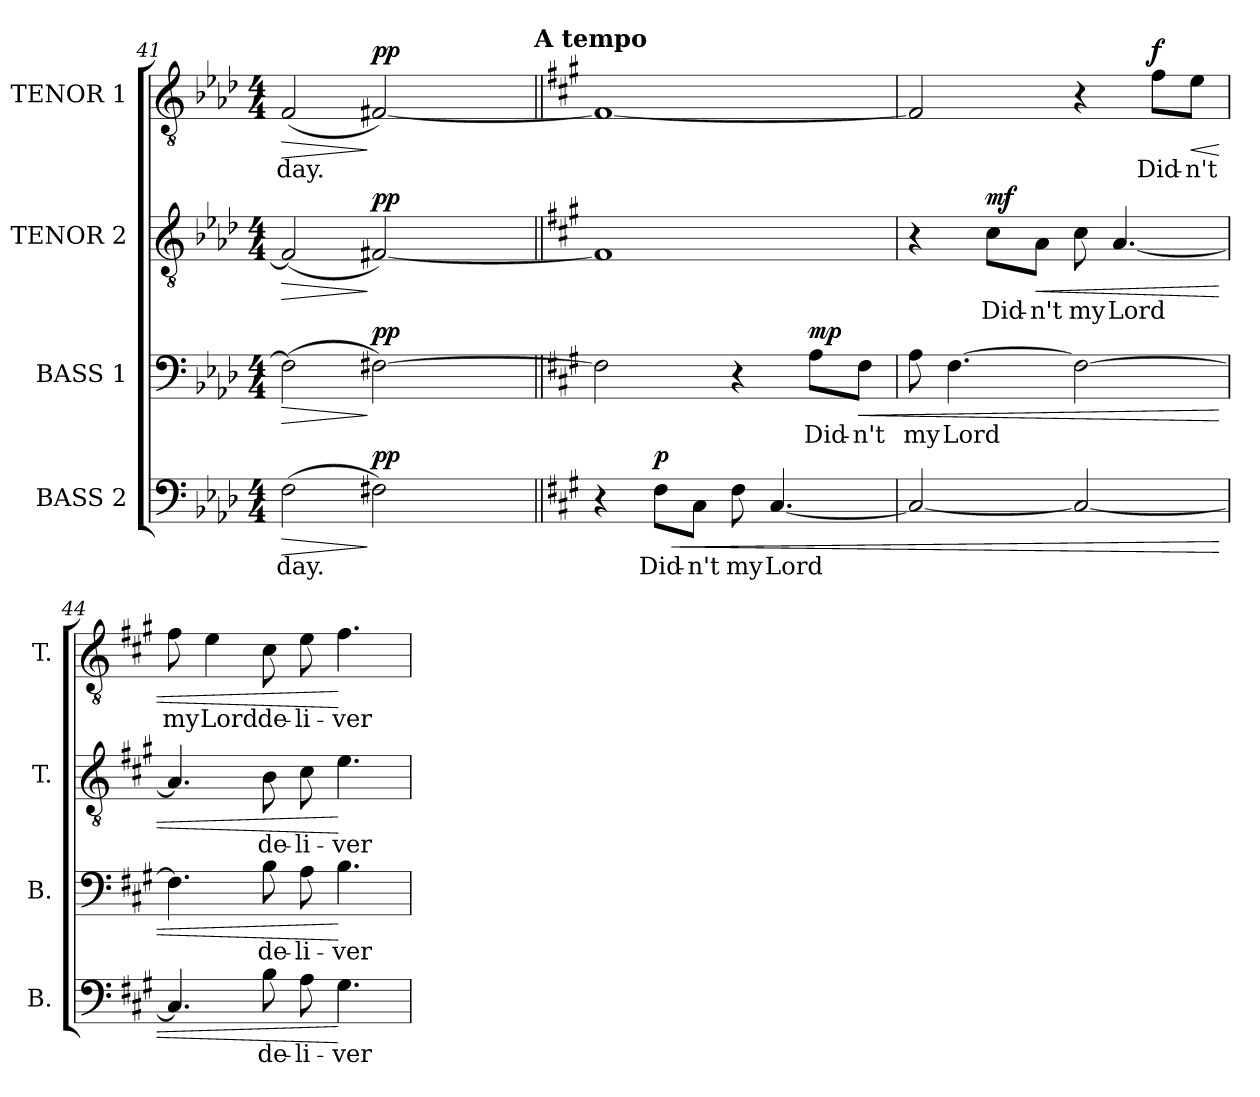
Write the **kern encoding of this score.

**kern	**text	**dynam	**kern	**text	**dynam	**kern	**text	**dynam	**kern	**text	**dynam
*part4	*part4	*part4	*part3	*part3	*part3	*part2	*part2	*part2	*part1	*part1	*part1
*staff4	*staff4	*staff4	*staff3	*staff3	*staff3	*staff2	*staff2	*staff2	*staff1	*staff1	*staff1
*I"BASS 2	*	*	*I"BASS 1	*	*	*I"TENOR 2	*	*	*I"TENOR 1	*	*
*I'B.	*	*	*I'B.	*	*	*I'T.	*	*	*I'T.	*	*
*clefF4	*	*	*clefF4	*	*	*clefGv2	*	*	*clefGv2	*	*
*	*	*	*	*	*	*ITrd7c12	*	*	*ITrd7c12	*	*
*k[b-e-a-d-]	*	*	*k[b-e-a-d-]	*	*	*k[b-e-a-d-]	*	*	*k[b-e-a-d-]	*	*
*f:	*	*	*f:	*	*	*f:	*	*	*f:	*	*
*M4/4	*	*	*M4/4	*	*	*M4/4	*	*	*M4/4	*	*
=41	=41	=41	=41	=41	=41	=41	=41	=41	=41	=41	=41
!	!LO:LY:b:color=#000000	!LO:HP:b	!	!	!LO:HP:b	!	!	!LO:HP:b	!	!	!
!	!	!	!	!	!	!	!	!	!	!LO:LY:b:color=#000000	!LO:HP:b
*	*	*	*	*	*	*	*	*	*^	*	*
(2Fi\	day.	>	(2Fi\]	.	>	(2FFi/]	.	>	(2FFi/	2ryy	day.	>
2F#Xi\)	.	] pp	[>2F#Xi\)	.	] pp	[<2FF#Xi/)	.	] pp	[<2FF#Xi/)	4ryy	.	] pp
.	.	.	.	.	.	.	.	.	.	8ryy	.	.
.	.	.	.	.	.	.	.	.	.	16ryy	.	.
.	.	.	.	.	.	.	.	.	.	32ryy	.	.
.	.	.	.	.	.	.	.	.	.	64ryy	.	.
.	.	.	.	.	.	.	.	.	.	128...ryy	.	.
!	!	!	!	!	!	!	!	!	!	!LO:TX:a:B:t=A tempo	!	!
.	.	.	.	.	.	.	.	.	.	1024ryy	.	.
*	*	*	*	*	*	*	*	*	*v	*v	*	*
=42||	=42||	=42||	=42||	=42||	=42||	=42||	=42||	=42||	=42||	=42||	=42||
*k[f#c#g#]	*	*	*k[f#c#g#]	*	*	*k[f#c#g#]	*	*	*k[f#c#g#]	*	*
*f#:	*	*	*f#:	*	*	*f#:	*	*	*f#:	*	*
4r	.	.	2F#i\]	.	.	1FF#i]	.	.	1FF#i_<	.	.
!	!LO:LY:b:color=#000000	!LO:HP:b	!	!	!	!	!	!	!	!	!
8F#i\L	Did-	< p	.	.	.	.	.	.	.	.	.
!	!LO:LY:b:color=#000000	!	!	!	!	!	!	!	!	!	!
8C#i\J	-n't	.	.	.	.	.	.	.	.	.	.
!	!LO:LY:b:color=#000000	!	!	!	!	!	!	!	!	!	!
8F#i\	my	.	4r	.	.	.	.	.	.	.	.
!	!LO:LY:b:color=#000000	!	!	!	!	!	!	!	!	!	!
[<4.C#i/	Lord	.	.	.	.	.	.	.	.	.	.
!	!	!	!	!LO:LY:b:color=#000000	!	!	!	!	!	!	!
.	.	.	8Ai\L	Did-	mp	.	.	.	.	.	.
!	!	!	!	!LO:LY:b:color=#000000	!LO:HP:b	!	!	!	!	!	!
.	.	.	8F#i\J	-n't	<	.	.	.	.	.	.
=43	=43	=43	=43	=43	=43	=43	=43	=43	=43	=43	=43
!	!	!	!	!LO:LY:b:color=#000000	!	!	!	!	!	!	!
2C#i/_<	.	.	8Ai\	my	.	4r	.	.	2FF#i/]	.	.
!	!	!	!	!LO:LY:b:color=#000000	!	!	!	!	!	!	!
.	.	.	[>4.F#i\	Lord	.	.	.	.	.	.	.
!	!	!	!	!	!	!	!LO:LY:b:color=#000000	!	!	!	!
.	.	.	.	.	.	8C#i\L	Did-	mf	.	.	.
!	!	!	!	!	!	!	!LO:LY:b:color=#000000	!LO:HP:b	!	!	!
.	.	.	.	.	.	8AAi\J	-n't	<	.	.	.
!	!	!	!	!	!	!	!LO:LY:b:color=#000000	!	!	!	!
2C#i/_<	.	.	2F#i\_>	.	.	8C#i\	my	.	4r	.	.
!	!	!	!	!	!	!	!LO:LY:b:color=#000000	!	!	!	!
.	.	.	.	.	.	[<4.AAi/	Lord	.	.	.	.
!	!	!	!	!	!	!	!	!	!	!LO:LY:b:color=#000000	!
.	.	.	.	.	.	.	.	.	8F#i\L	Did-	f
!	!	!	!	!	!	!	!	!	!	!LO:LY:b:color=#000000	!LO:HP:b
.	.	.	.	.	.	.	.	.	8Ei\J	-n't	<
!!LO:PB:g=z
=44	=44	=44	=44	=44	=44	=44	=44	=44	=44	=44	=44
!	!	!	!	!	!	!	!	!	!	!LO:LY:b:color=#000000	!
4.C#i/]	.	.	4.F#i\]	.	.	4.AAi/]	.	.	8F#i\	my	.
!	!	!	!	!	!	!	!	!	!	!LO:LY:b:color=#000000	!
.	.	.	.	.	.	.	.	.	4Ei\	Lord	.
!	!LO:LY:b:color=#000000	!	!	!	!	!	!	!	!	!	!
!	!	!	!	!LO:LY:b:color=#000000	!	!	!	!	!	!	!
!	!	!	!	!	!	!	!LO:LY:b:color=#000000	!	!	!	!
!	!	!	!	!	!	!	!	!	!	!LO:LY:b:color=#000000	!
8Bi\	de-	.	8Bi\	de-	.	8BBi\	de-	.	8C#i\	de-	.
!	!LO:LY:b:color=#000000	!	!	!	!	!	!	!	!	!	!
!	!	!	!	!LO:LY:b:color=#000000	!	!	!	!	!	!	!
!	!	!	!	!	!	!	!LO:LY:b:color=#000000	!	!	!	!
!	!	!	!	!	!	!	!	!	!	!LO:LY:b:color=#000000	!
8Ai\	-li-	.	8Ai\	-li-	.	8C#i\	-li-	.	8Ei\	-li-	.
!	!LO:LY:b:color=#000000	!	!	!	!	!	!	!	!	!	!
!	!	!	!	!LO:LY:b:color=#000000	!	!	!	!	!	!	!
!	!	!	!	!	!	!	!LO:LY:b:color=#000000	!	!	!	!
!	!	!	!	!	!	!	!	!	!	!LO:LY:b:color=#000000	!
4.G#i\	-ver	[	4.Bi\	-ver	[	4.Ei\	-ver	[	4.F#i\	-ver	[
=	=	=	=	=	=	=	=	=	=	=	=
*-	*-	*-	*-	*-	*-	*-	*-	*-	*-	*-	*-
